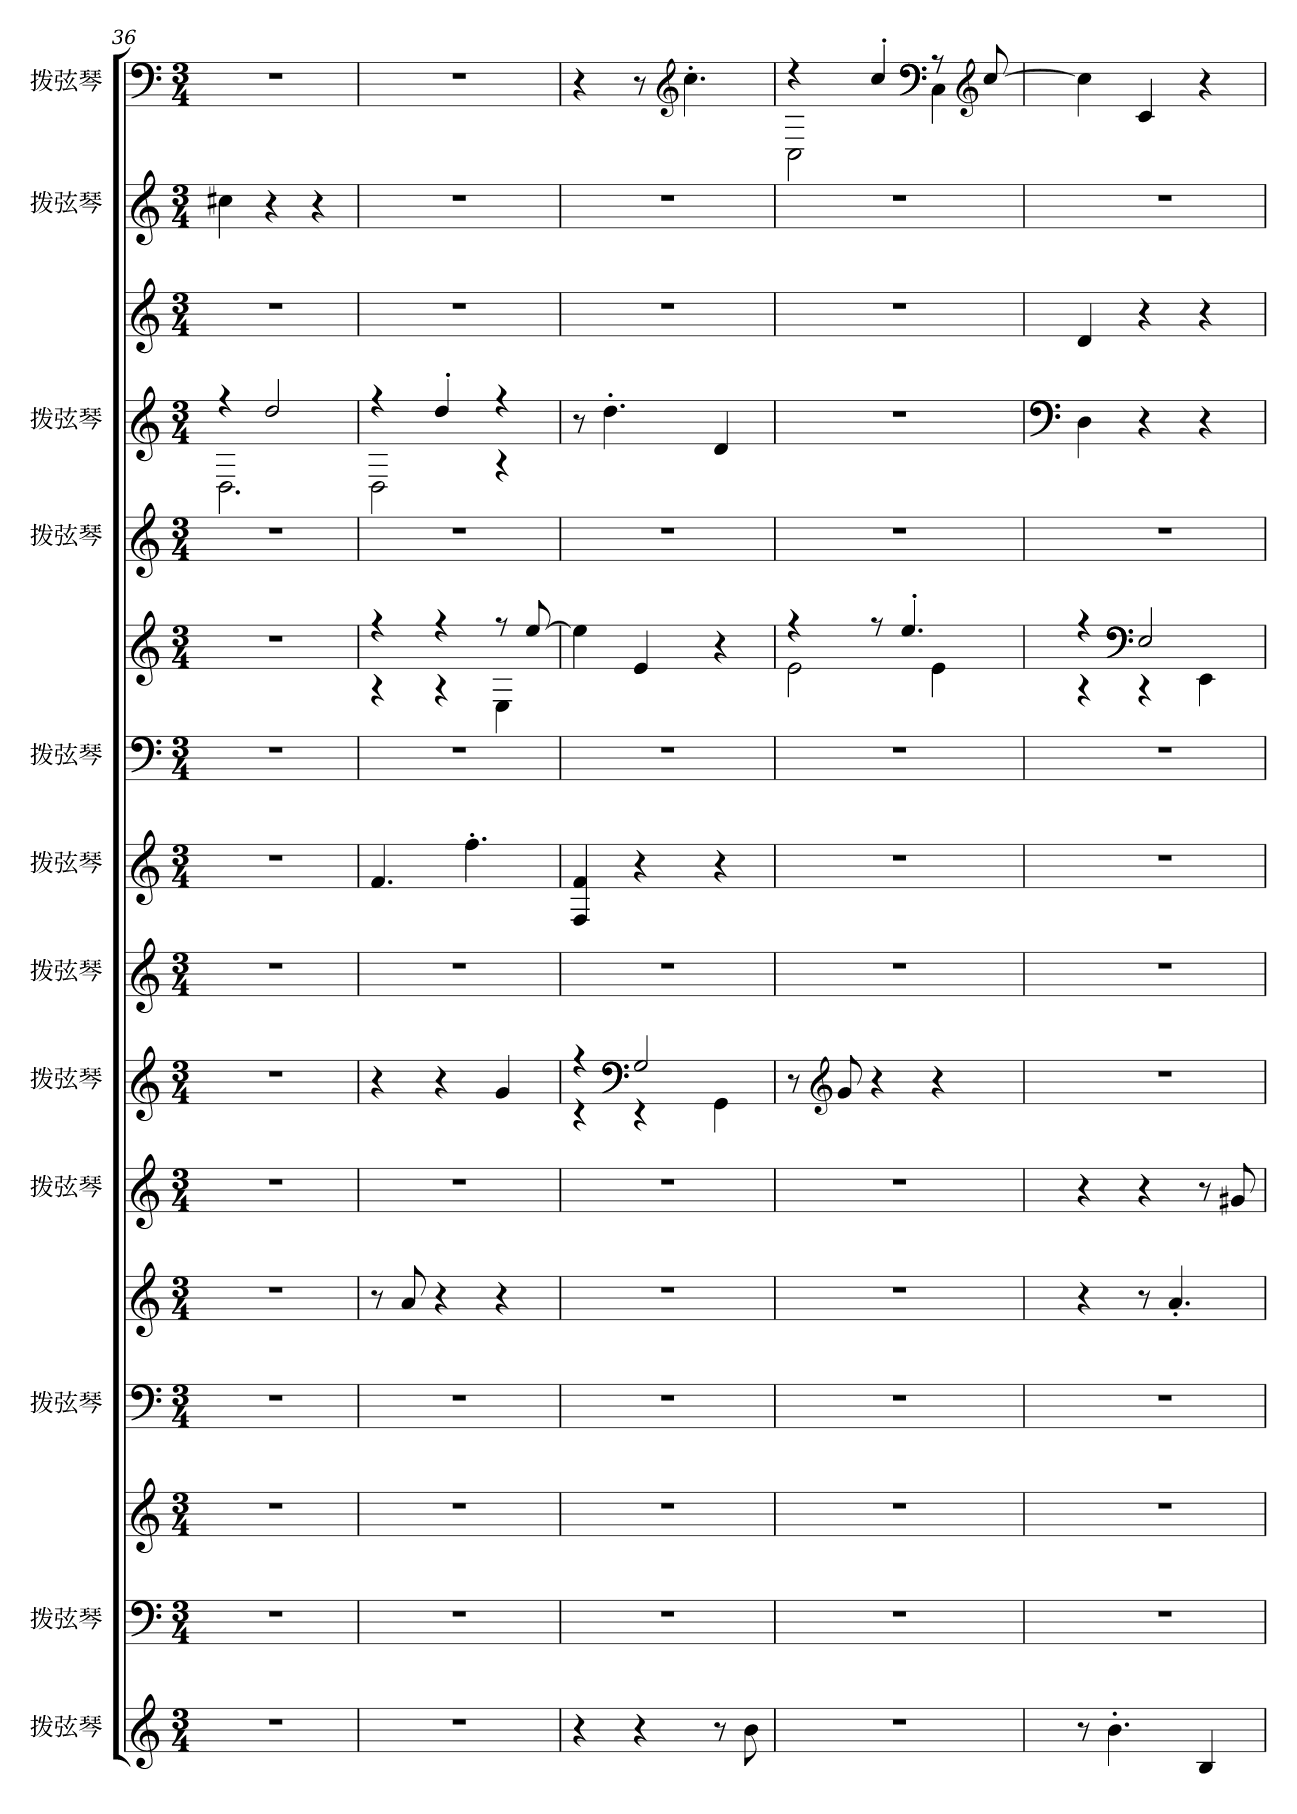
**kern	**kern	**kern	**kern	**kern	**kern	**kern	**kern	**kern	**kern	**kern	**kern	**kern	**kern	**kern	**kern
*part12	*part11	*part11	*part10	*part10	*part9	*part8	*part7	*part6	*part5	*part5	*part4	*part3	*part3	*part2	*part1
*staff16	*staff15	*staff14	*staff13	*staff12	*staff11	*staff10	*staff9	*staff8	*staff7	*staff6	*staff5	*staff4	*staff3	*staff2	*staff1
*I"拨弦琴	*I"拨弦琴	*	*I"拨弦琴	*	*I"拨弦琴	*I"拨弦琴	*I"拨弦琴	*I"拨弦琴	*I"拨弦琴	*	*I"拨弦琴	*I"拨弦琴	*	*I"拨弦琴	*I"拨弦琴
*clefG2	*clefF4	*clefG2	*clefF4	*clefG2	*clefG2	*clefG2	*clefG2	*clefG2	*clefF4	*clefG2	*clefG2	*clefG2	*clefG2	*clefG2	*clefF4
*k[]	*k[]	*k[]	*k[]	*k[]	*k[]	*k[]	*k[]	*k[]	*k[]	*k[]	*k[]	*k[]	*k[]	*k[]	*k[]
*M3/4	*M3/4	*M3/4	*M3/4	*M3/4	*M3/4	*M3/4	*M3/4	*M3/4	*M3/4	*M3/4	*M3/4	*M3/4	*M3/4	*M3/4	*M3/4
=36	=36	=36	=36	=36	=36	=36	=36	=36	=36	=36	=36	=36	=36	=36	=36
*	*	*	*	*	*	*	*	*	*	*	*	*^	*	*	*
2.r	2.r	2.r	2.r	2.r	2.r	2.r	2.r	2.r	2.r	2.r	2.r	4r	2.D\	2.r	4cc#X\	2.r
.	.	.	.	.	.	.	.	.	.	.	.	2dd/	.	.	4r	.
.	.	.	.	.	.	.	.	.	.	.	.	.	.	.	4r	.
=37	=37	=37	=37	=37	=37	=37	=37	=37	=37	=37	=37	=37	=37	=37	=37	=37
*	*	*	*	*	*	*	*	*	*	*^	*	*	*	*	*	*
2.r	2.r	2.r	2.r	8r	2.r	4r	2.r	4.f/	2.r	4r	4r	2.r	4r	2D\	2.r	2.r	2.r
.	.	.	.	8a/	.	.	.	.	.	.	.	.	.	.	.	.	.
.	.	.	.	4r	.	4r	.	.	.	4r	4r	.	4dd'/	.	.	.	.
.	.	.	.	.	.	.	.	4.ff'\	.	.	.	.	.	.	.	.	.
.	.	.	.	4r	.	4g/	.	.	.	8r	4E\	.	4r	4r	.	.	.
.	.	.	.	.	.	.	.	.	.	[8ee/	.	.	.	.	.	.	.
*	*	*	*	*	*	*	*	*	*	*v	*v	*	*v	*v	*	*	*
=38	=38	=38	=38	=38	=38	=38	=38	=38	=38	=38	=38	=38	=38	=38	=38
*	*	*	*	*	*	*^	*	*	*	*	*	*	*	*	*
4r	2.r	2.r	2.r	2.r	2.r	4r	4r	2.r	4F/ 4f/	2.r	4ee\]	2.r	8r	2.r	2.r	4r
.	.	.	.	.	.	.	.	.	.	.	.	.	4.dd'\	.	.	.
*	*	*	*	*	*	*clefF4	*	*	*	*	*	*	*	*	*	*
4r	.	.	.	.	.	2G/	4r	.	4r	.	4e/	.	.	.	.	8r
*	*	*	*	*	*	*	*	*	*	*	*	*	*	*	*	*clefG2
.	.	.	.	.	.	.	.	.	.	.	.	.	.	.	.	4.cc'\
8r	.	.	.	.	.	.	4GG\	.	4r	.	4r	.	4d/	.	.	.
8b\	.	.	.	.	.	.	.	.	.	.	.	.	.	.	.	.
*	*	*	*	*	*	*v	*v	*	*	*	*	*	*	*	*	*
=39	=39	=39	=39	=39	=39	=39	=39	=39	=39	=39	=39	=39	=39	=39	=39
*	*	*	*	*	*	*	*	*	*	*^	*	*	*	*	*^
2.r	2.r	2.r	2.r	2.r	2.r	8r	2.r	2.r	2.r	4r	2e\	2.r	2.r	2.r	2.r	4r	2C\
*	*	*	*	*	*	*clefG2	*	*	*	*	*	*	*	*	*	*	*
.	.	.	.	.	.	8g/	.	.	.	.	.	.	.	.	.	.	.
.	.	.	.	.	.	4r	.	.	.	8r	.	.	.	.	.	4cc'/	.
.	.	.	.	.	.	.	.	.	.	4.ee'/	.	.	.	.	.	.	.
*	*	*	*	*	*	*	*	*	*	*	*	*	*	*	*	*clefF4	*
.	.	.	.	.	.	4r	.	.	.	.	4e\	.	.	.	.	8r	4C\
*	*	*	*	*	*	*	*	*	*	*	*	*	*	*	*	*clefG2	*
.	.	.	.	.	.	.	.	.	.	.	.	.	.	.	.	[8cc/	.
*	*	*	*	*	*	*	*	*	*	*	*	*	*	*	*	*v	*v
!!LO:PB:g=z
=40	=40	=40	=40	=40	=40	=40	=40	=40	=40	=40	=40	=40	=40	=40	=40	=40
*	*	*	*	*	*	*	*	*	*	*	*	*	*clefF4	*	*	*
8r	2.r	2.r	2.r	4r	4r	2.r	2.r	2.r	2.r	4r	4r	2.r	4D\	4d/	2.r	4cc\]
4.b'\	.	.	.	.	.	.	.	.	.	.	.	.	.	.	.	.
*	*	*	*	*	*	*	*	*	*	*clefF4	*	*	*	*	*	*
.	.	.	.	8r	4r	.	.	.	.	2E/	4r	.	4r	4r	.	4c/
.	.	.	.	4.a'/	.	.	.	.	.	.	.	.	.	.	.	.
4B/	.	.	.	.	8r	.	.	.	.	.	4EE\	.	4r	4r	.	4r
.	.	.	.	.	8g#X/	.	.	.	.	.	.	.	.	.	.	.
*	*	*	*	*	*	*	*	*	*	*v	*v	*	*	*	*	*
=	=	=	=	=	=	=	=	=	=	=	=	=	=	=	=
*-	*-	*-	*-	*-	*-	*-	*-	*-	*-	*-	*-	*-	*-	*-	*-
